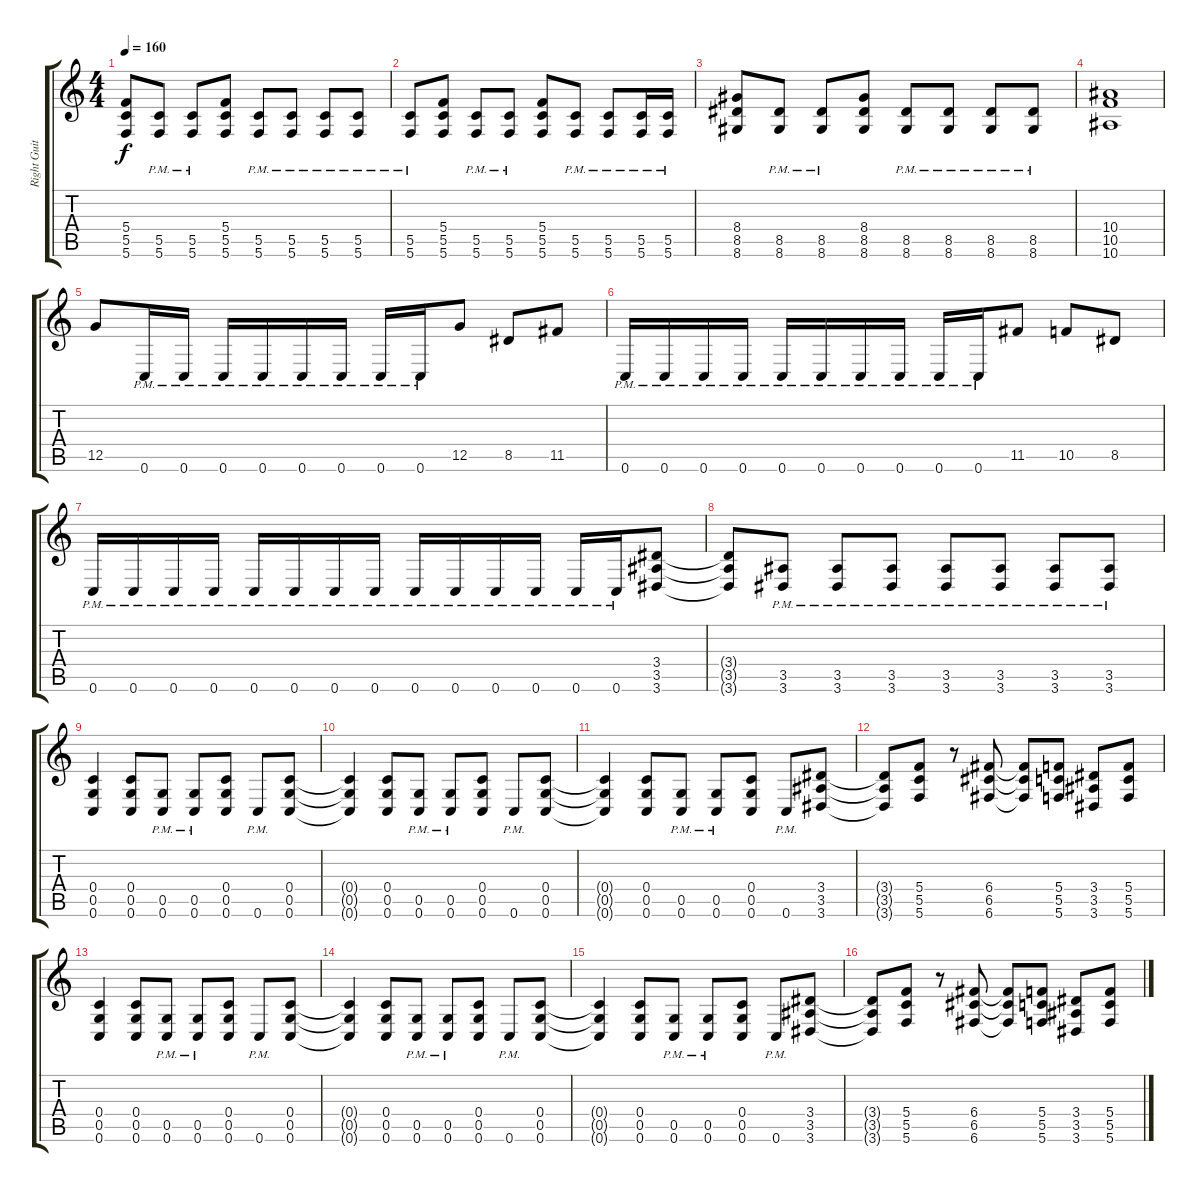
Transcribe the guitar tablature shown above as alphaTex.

\track ("Right Guitar" "Right Guit") {instrument distortionguitar}
\staff {score tabs}
\tuning (D4 A3 F3 C3 G2 C2) {hide}
\ts (4 4)
\tempo 160
\clef g2
\ks c
(5.4 5.5 5.6).8{dy f} (5.5{pm} 5.6{pm}).8 (5.5{pm} 5.6{pm}).8 (5.4 5.5 5.6).8 (5.5{pm} 5.6{pm}).8 (5.5{pm} 5.6{pm}).8 (5.5{pm} 5.6{pm}).8 (5.5{pm} 5.6{pm}).8 |
(5.5{pm} 5.6{pm}).8 (5.4 5.5 5.6).8 (5.5{pm} 5.6{pm}).8 (5.5{pm} 5.6{pm}).8 (5.4 5.5 5.6).8 (5.5{pm} 5.6{pm}).8 (5.5{pm} 5.6{pm}).8 (5.5{pm} 5.6{pm}).16 (5.5{pm} 5.6{pm}).16 |
(8.4 8.5 8.6).8 (8.5{pm} 8.6{pm}).8 (8.5{pm} 8.6{pm}).8 (8.4 8.5 8.6).8 (8.5{pm} 8.6{pm}).8 (8.5{pm} 8.6{pm}).8 (8.5{pm} 8.6{pm}).8 (8.5{pm} 8.6{pm}).8 |
(10.4 10.5 10.6).1 |
12.5.8 0.6{pm}.16 0.6{pm}.16 0.6{pm}.16 0.6{pm}.16 0.6{pm}.16 0.6{pm}.16 0.6{pm}.16 0.6{pm}.16 12.5.8 8.5.8 11.5.8 |
0.6{pm}.16 0.6{pm}.16 0.6{pm}.16 0.6{pm}.16 0.6{pm}.16 0.6{pm}.16 0.6{pm}.16 0.6{pm}.16 0.6{pm}.16 0.6{pm}.16 11.5.8 10.5.8 8.5.8 |
0.6{pm}.16 0.6{pm}.16 0.6{pm}.16 0.6{pm}.16 0.6{pm}.16 0.6{pm}.16 0.6{pm}.16 0.6{pm}.16 0.6{pm}.16 0.6{pm}.16 0.6{pm}.16 0.6{pm}.16 0.6{pm}.16 0.6{pm}.16 (3.4 3.5 3.6).8 |
(3.4{t} 3.5{t} 3.6{t}).8 (3.5{pm} 3.6{pm}).8 (3.5{pm} 3.6{pm}).8 (3.5{pm} 3.6{pm}).8 (3.5{pm} 3.6{pm}).8 (3.5{pm} 3.6{pm}).8 (3.5{pm} 3.6{pm}).8 (3.5{pm} 3.6{pm}).8 |
(0.4 0.5 0.6).4 (0.4 0.5 0.6).8 (0.5{pm} 0.6{pm}).8 (0.5{pm} 0.6{pm}).8 (0.4 0.5 0.6).8 0.6{pm}.8 (0.4 0.5 0.6).8 |
(0.4{t} 0.5{t} 0.6{t}).4 (0.4 0.5 0.6).8 (0.5{pm} 0.6{pm}).8 (0.5{pm} 0.6{pm}).8 (0.4 0.5 0.6).8 0.6{pm}.8 (0.4 0.5 0.6).8 |
(0.4{t} 0.5{t} 0.6{t}).4 (0.4 0.5 0.6).8 (0.5{pm} 0.6{pm}).8 (0.5{pm} 0.6{pm}).8 (0.4 0.5 0.6).8 0.6{pm}.8 (3.4 3.5 3.6).8 |
(3.4{t} 3.5{t} 3.6{t}).8 (5.4 5.5 5.6).8 r.8 (6.4 6.5 6.6).8 (6.4{t} 6.5{t} 6.6{t}).8 (5.4 5.5 5.6).8 (3.4 3.5 3.6).8 (5.4 5.5 5.6).8 |
(0.4 0.5 0.6).4 (0.4 0.5 0.6).8 (0.5{pm} 0.6{pm}).8 (0.5{pm} 0.6{pm}).8 (0.4 0.5 0.6).8 0.6{pm}.8 (0.4 0.5 0.6).8 |
(0.4{t} 0.5{t} 0.6{t}).4 (0.4 0.5 0.6).8 (0.5{pm} 0.6{pm}).8 (0.5{pm} 0.6{pm}).8 (0.4 0.5 0.6).8 0.6{pm}.8 (0.4 0.5 0.6).8 |
(0.4{t} 0.5{t} 0.6{t}).4 (0.4 0.5 0.6).8 (0.5{pm} 0.6{pm}).8 (0.5{pm} 0.6{pm}).8 (0.4 0.5 0.6).8 0.6{pm}.8 (3.4 3.5 3.6).8 |
(3.4{t} 3.5{t} 3.6{t}).8 (5.4 5.5 5.6).8 r.8 (6.4 6.5 6.6).8 (6.4{t} 6.5{t} 6.6{t}).8 (5.4 5.5 5.6).8 (3.4 3.5 3.6).8 (5.4 5.5 5.6).8
